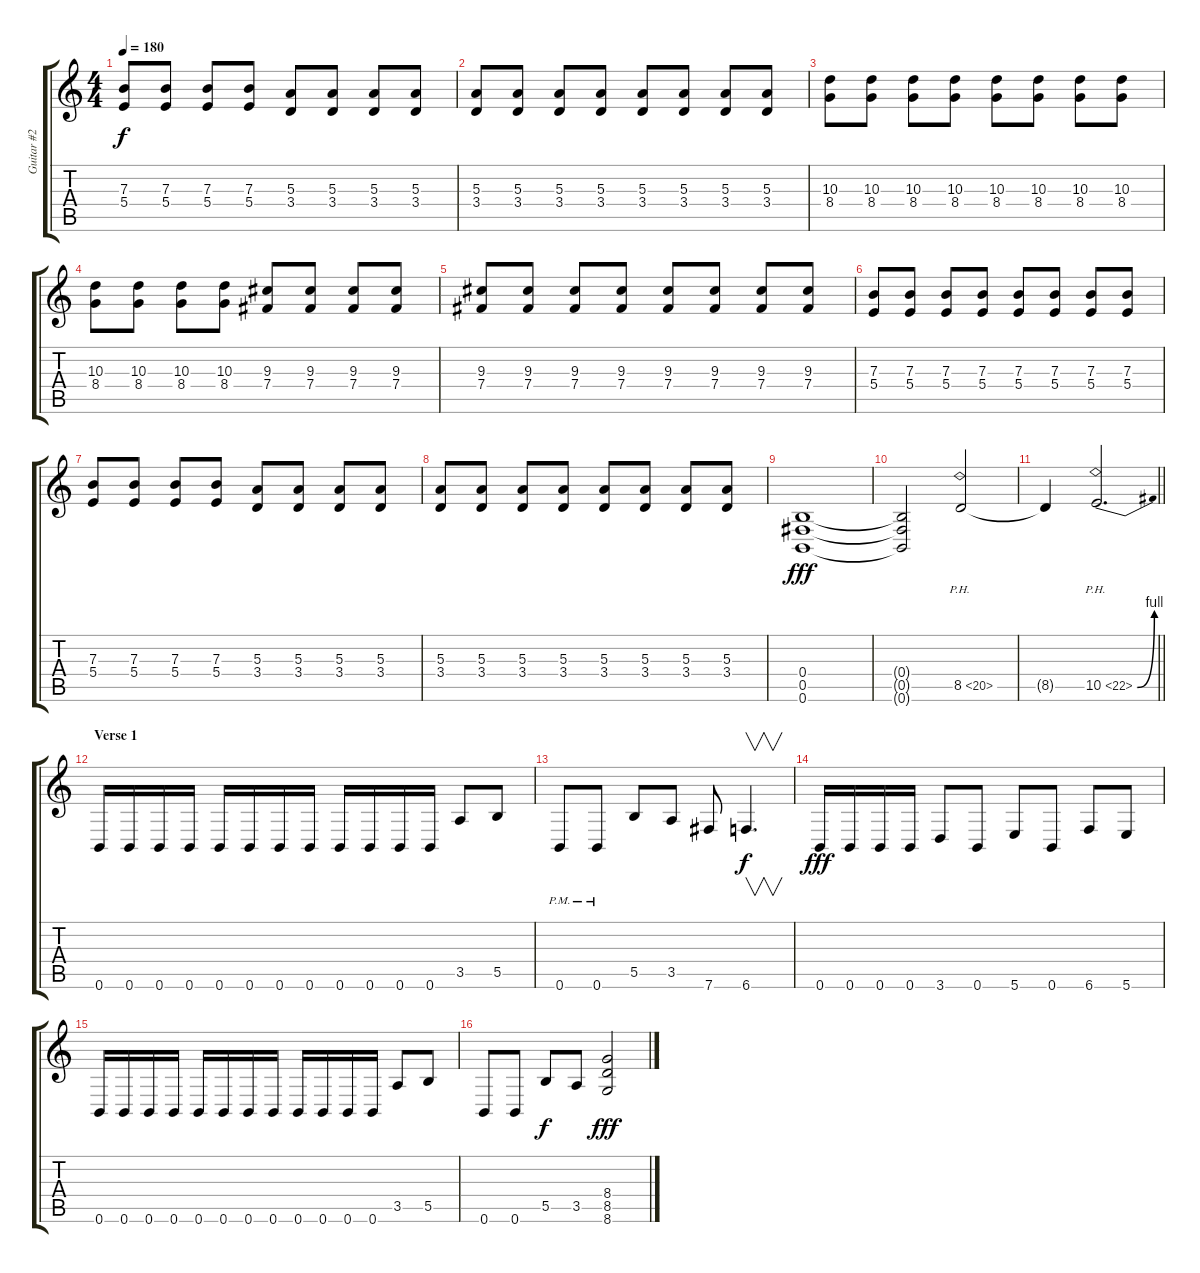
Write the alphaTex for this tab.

\track ("Guitar #2" "Guitar #2") {instrument overdrivenguitar}
\staff {score tabs}
\tuning (Db4 Ab3 E3 B2 Gb2 B1) {hide}
\ts (4 4)
\tempo 180
\clef g2
\ks c
(7.3 5.4).8{dy f} (7.3 5.4).8 (7.3 5.4).8 (7.3 5.4).8 (5.3 3.4).8 (5.3 3.4).8 (5.3 3.4).8 (5.3 3.4).8 |
(5.3 3.4).8 (5.3 3.4).8 (5.3 3.4).8 (5.3 3.4).8 (5.3 3.4).8 (5.3 3.4).8 (5.3 3.4).8 (5.3 3.4).8 |
(10.3 8.4).8 (10.3 8.4).8 (10.3 8.4).8 (10.3 8.4).8 (10.3 8.4).8 (10.3 8.4).8 (10.3 8.4).8 (10.3 8.4).8 |
(10.3 8.4).8 (10.3 8.4).8 (10.3 8.4).8 (10.3 8.4).8 (9.3 7.4).8 (9.3 7.4).8 (9.3 7.4).8 (9.3 7.4).8 |
(9.3 7.4).8 (9.3 7.4).8 (9.3 7.4).8 (9.3 7.4).8 (9.3 7.4).8 (9.3 7.4).8 (9.3 7.4).8 (9.3 7.4).8 |
(7.3 5.4).8 (7.3 5.4).8 (7.3 5.4).8 (7.3 5.4).8 (7.3 5.4).8 (7.3 5.4).8 (7.3 5.4).8 (7.3 5.4).8 |
(7.3 5.4).8 (7.3 5.4).8 (7.3 5.4).8 (7.3 5.4).8 (5.3 3.4).8 (5.3 3.4).8 (5.3 3.4).8 (5.3 3.4).8 |
(5.3 3.4).8 (5.3 3.4).8 (5.3 3.4).8 (5.3 3.4).8 (5.3 3.4).8 (5.3 3.4).8 (5.3 3.4).8 (5.3 3.4).8 |
(0.4 0.5 0.6).1{dy fff} |
(0.4{t} 0.5{t} 0.6{t}).2 8.5{ph 12}.2 |
\barLineRight lightlight
8.5{t}.4 10.5{be (bend 0 0 60 4) ph 12}.2{d} |
\section ("" "Verse 1")
0.6.16 0.6.16 0.6.16 0.6.16 0.6.16 0.6.16 0.6.16 0.6.16 0.6.16 0.6.16 0.6.16 0.6.16 3.5.8 5.5.8 |
0.6{pm}.8 0.6{pm}.8 5.5.8 3.5.8 7.6.8 6.6.4{v d dy f} |
0.6.16{dy fff} 0.6.16 0.6.16 0.6.16 3.6.8 0.6.8 5.6.8 0.6.8 6.6.8 5.6.8 |
0.6.16 0.6.16 0.6.16 0.6.16 0.6.16 0.6.16 0.6.16 0.6.16 0.6.16 0.6.16 0.6.16 0.6.16 3.5.8 5.5.8 |
0.6.8 0.6.8 5.5.8{dy f} 3.5.8 (8.4 8.5 8.6).2{dy fff}
